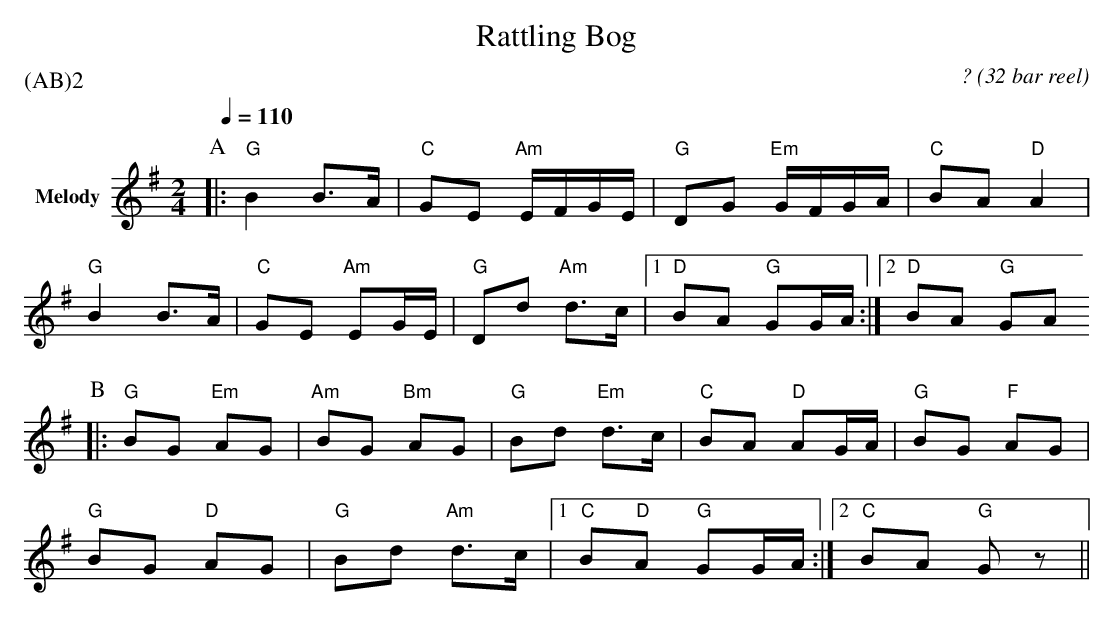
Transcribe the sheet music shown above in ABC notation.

X:1
T:Rattling Bog
C:? (32 bar reel)
P:(AB)2
M:2/4
L:1/8
Q:1/4=110
K:G
V:1 clef=treble name="Melody"
P:A
|:"G"B2 B>A|"C"GE "Am"E/2F/2G/2E/2|"G"DG "Em"G/2F/2G/2A/2|"C"BA "D"A2|
"G"B2 B>A|"C"GE "Am"EG/2E/2|"G"Dd "Am"d>c|1"D"BA "G"GG/2A/2:|2"D"BA "G"GA
P:B
|:"G"BG "Em"AG|"Am"BG "Bm"AG|"G"Bd "Em"d>c|"C"BA "D"AG/2A/2|"G"BG "F"AG|
"G"BG "D"AG|"G"Bd "Am"d>c|1"C"B"D"A "G"GG/2A/2:|2"C"BA "G"Gz||
